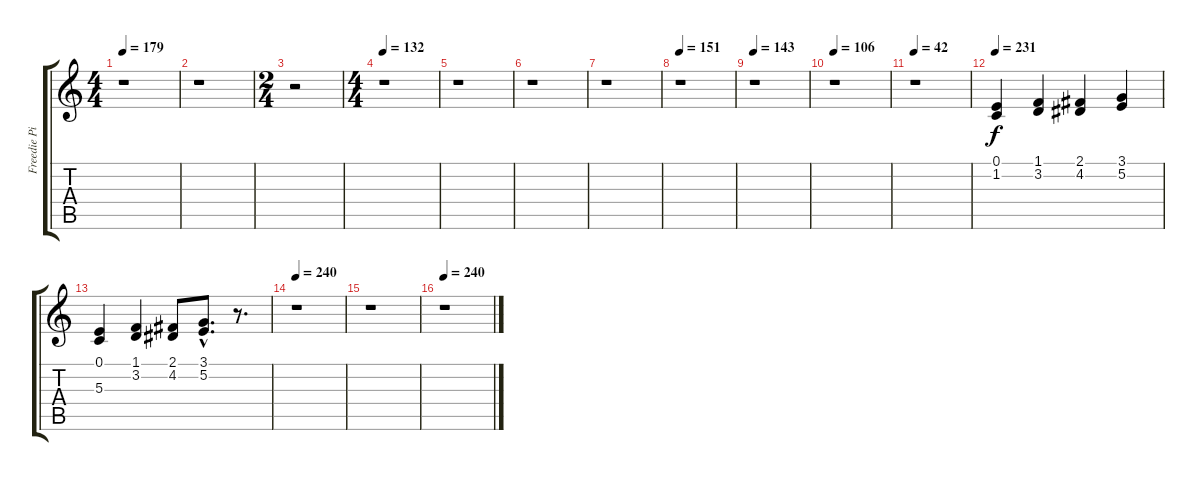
\track ("Freedie Piano 1" "Freedie Pi") {instrument honkytonkpiano}
\staff {score tabs}
\tuning (E4 B3 G3 D3 A2 E2) {hide}
\ts (4 4)
\tempo 179
\clef g2
\ks c
r.1{dy f} |
r.1 |
\ts (2 4)
r.2 |
\ts (4 4)
\tempo 132
r.1 |
r.1 |
r.1 |
r.1 |
\tempo 151
r.1 |
\tempo 143
r.1 |
\tempo 106
r.1 |
\tempo 42
r.1 |
\tempo 231
(0.1 1.2).4 (1.1 3.2).4 (2.1 4.2).4 (3.1 5.2).4 |
(0.1 5.3).4 (1.1 3.2).4 (2.1 4.2).8 (3.1{hac} 5.2{hac}).8{d} r.8{d} |
\tempo 240
r.1 |
r.1 |
\tempo 240
r.1
